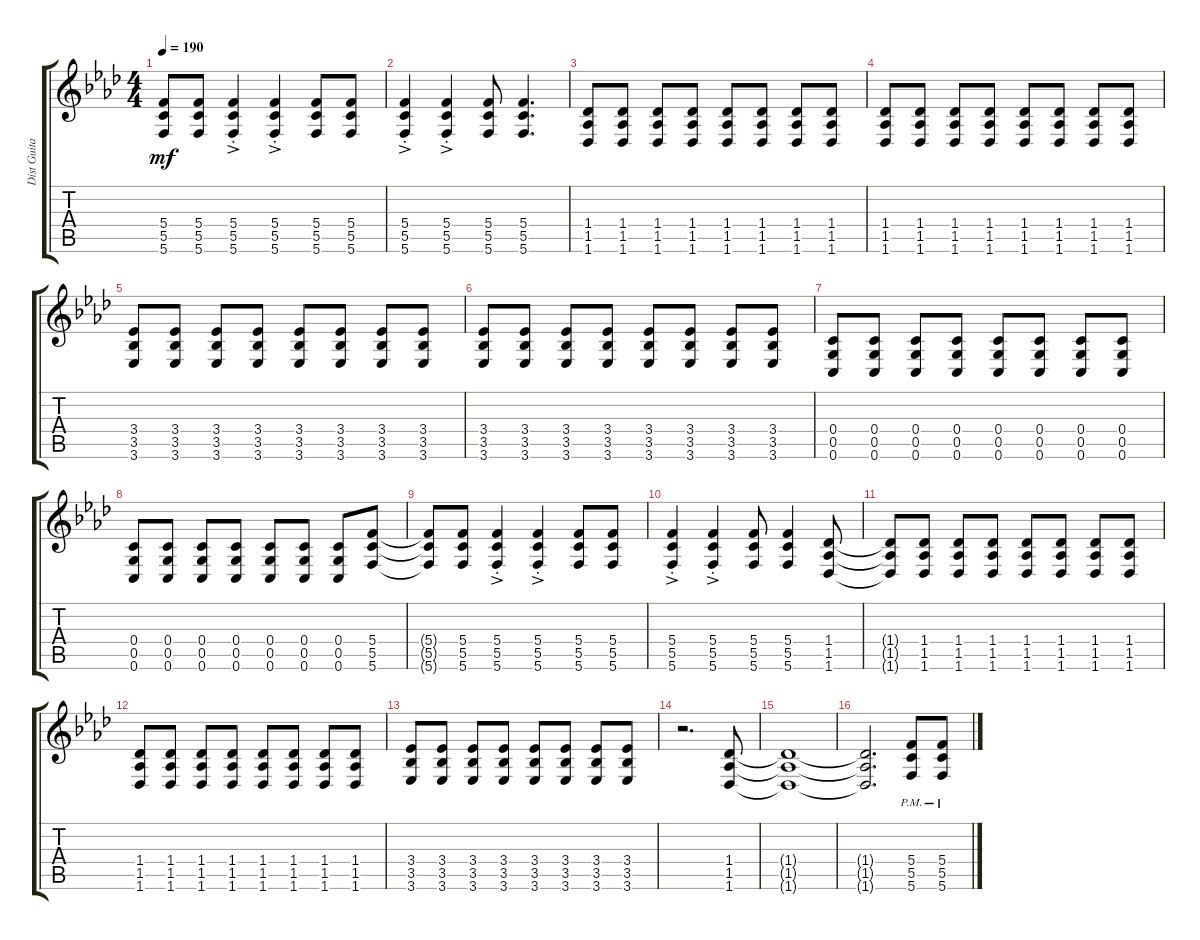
\track ("Dist Guitar 5" "Dist Guita") {instrument distortionguitar}
\staff {score tabs}
\tuning (D4 A3 F3 C3 G2 C2) {hide}
\ts (4 4)
\tempo 190
\clef g2
\ks ab
(5.4{t} 5.5{t} 5.6{t}).8{dy mf} (5.4 5.5 5.6).8 (5.4{ac st} 5.5{ac st} 5.6{ac st}).4 (5.4{ac st} 5.5{ac st} 5.6{ac st}).4 (5.4 5.5 5.6).8 (5.4 5.5 5.6).8 |
(5.4{ac st} 5.5{ac st} 5.6{ac st}).4 (5.4{ac st} 5.5{ac st} 5.6{ac st}).4 (5.4 5.5 5.6).8 (5.4 5.5 5.6).4{d} |
(1.4 1.5 1.6).8 (1.4 1.5 1.6).8 (1.4 1.5 1.6).8 (1.4 1.5 1.6).8 (1.4 1.5 1.6).8 (1.4 1.5 1.6).8 (1.4 1.5 1.6).8 (1.4 1.5 1.6).8 |
(1.4 1.5 1.6).8 (1.4 1.5 1.6).8 (1.4 1.5 1.6).8 (1.4 1.5 1.6).8 (1.4 1.5 1.6).8 (1.4 1.5 1.6).8 (1.4 1.5 1.6).8 (1.4 1.5 1.6).8 |
(3.4 3.5 3.6).8 (3.4 3.5 3.6).8 (3.4 3.5 3.6).8 (3.4 3.5 3.6).8 (3.4 3.5 3.6).8 (3.4 3.5 3.6).8 (3.4 3.5 3.6).8 (3.4 3.5 3.6).8 |
(3.4 3.5 3.6).8 (3.4 3.5 3.6).8 (3.4 3.5 3.6).8 (3.4 3.5 3.6).8 (3.4 3.5 3.6).8 (3.4 3.5 3.6).8 (3.4 3.5 3.6).8 (3.4 3.5 3.6).8 |
(0.4 0.5 0.6).8 (0.4 0.5 0.6).8 (0.4 0.5 0.6).8 (0.4 0.5 0.6).8 (0.4 0.5 0.6).8 (0.4 0.5 0.6).8 (0.4 0.5 0.6).8 (0.4 0.5 0.6).8 |
(0.4 0.5 0.6).8 (0.4 0.5 0.6).8 (0.4 0.5 0.6).8 (0.4 0.5 0.6).8 (0.4 0.5 0.6).8 (0.4 0.5 0.6).8 (0.4 0.5 0.6).8 (5.4 5.5 5.6).8 |
(5.4{t} 5.5{t} 5.6{t}).8 (5.4 5.5 5.6).8 (5.4{ac st} 5.5{ac st} 5.6{ac st}).4 (5.4{ac st} 5.5{ac st} 5.6{ac st}).4 (5.4 5.5 5.6).8 (5.4 5.5 5.6).8 |
(5.4{ac st} 5.5{ac st} 5.6{ac st}).4 (5.4{ac st} 5.5{ac st} 5.6{ac st}).4 (5.4 5.5 5.6).8 (5.4 5.5 5.6).4 (1.4 1.5 1.6).8 |
(1.4{t} 1.5{t} 1.6{t}).8 (1.4 1.5 1.6).8 (1.4 1.5 1.6).8 (1.4 1.5 1.6).8 (1.4 1.5 1.6).8 (1.4 1.5 1.6).8 (1.4 1.5 1.6).8 (1.4 1.5 1.6).8 |
(1.4 1.5 1.6).8 (1.4 1.5 1.6).8 (1.4 1.5 1.6).8 (1.4 1.5 1.6).8 (1.4 1.5 1.6).8 (1.4 1.5 1.6).8 (1.4 1.5 1.6).8 (1.4 1.5 1.6).8 |
(3.4 3.5 3.6).8 (3.4 3.5 3.6).8 (3.4 3.5 3.6).8 (3.4 3.5 3.6).8 (3.4 3.5 3.6).8 (3.4 3.5 3.6).8 (3.4 3.5 3.6).8 (3.4 3.5 3.6).8 |
r.2{d} (1.4 1.5 1.6).8 |
(1.4{t} 1.5{t} 1.6{t}).1 |
(1.4{t} 1.5{t} 1.6{t}).2{d} (5.4{pm} 5.5{pm} 5.6{pm}).8 (5.4{pm} 5.5{pm} 5.6{pm}).8
